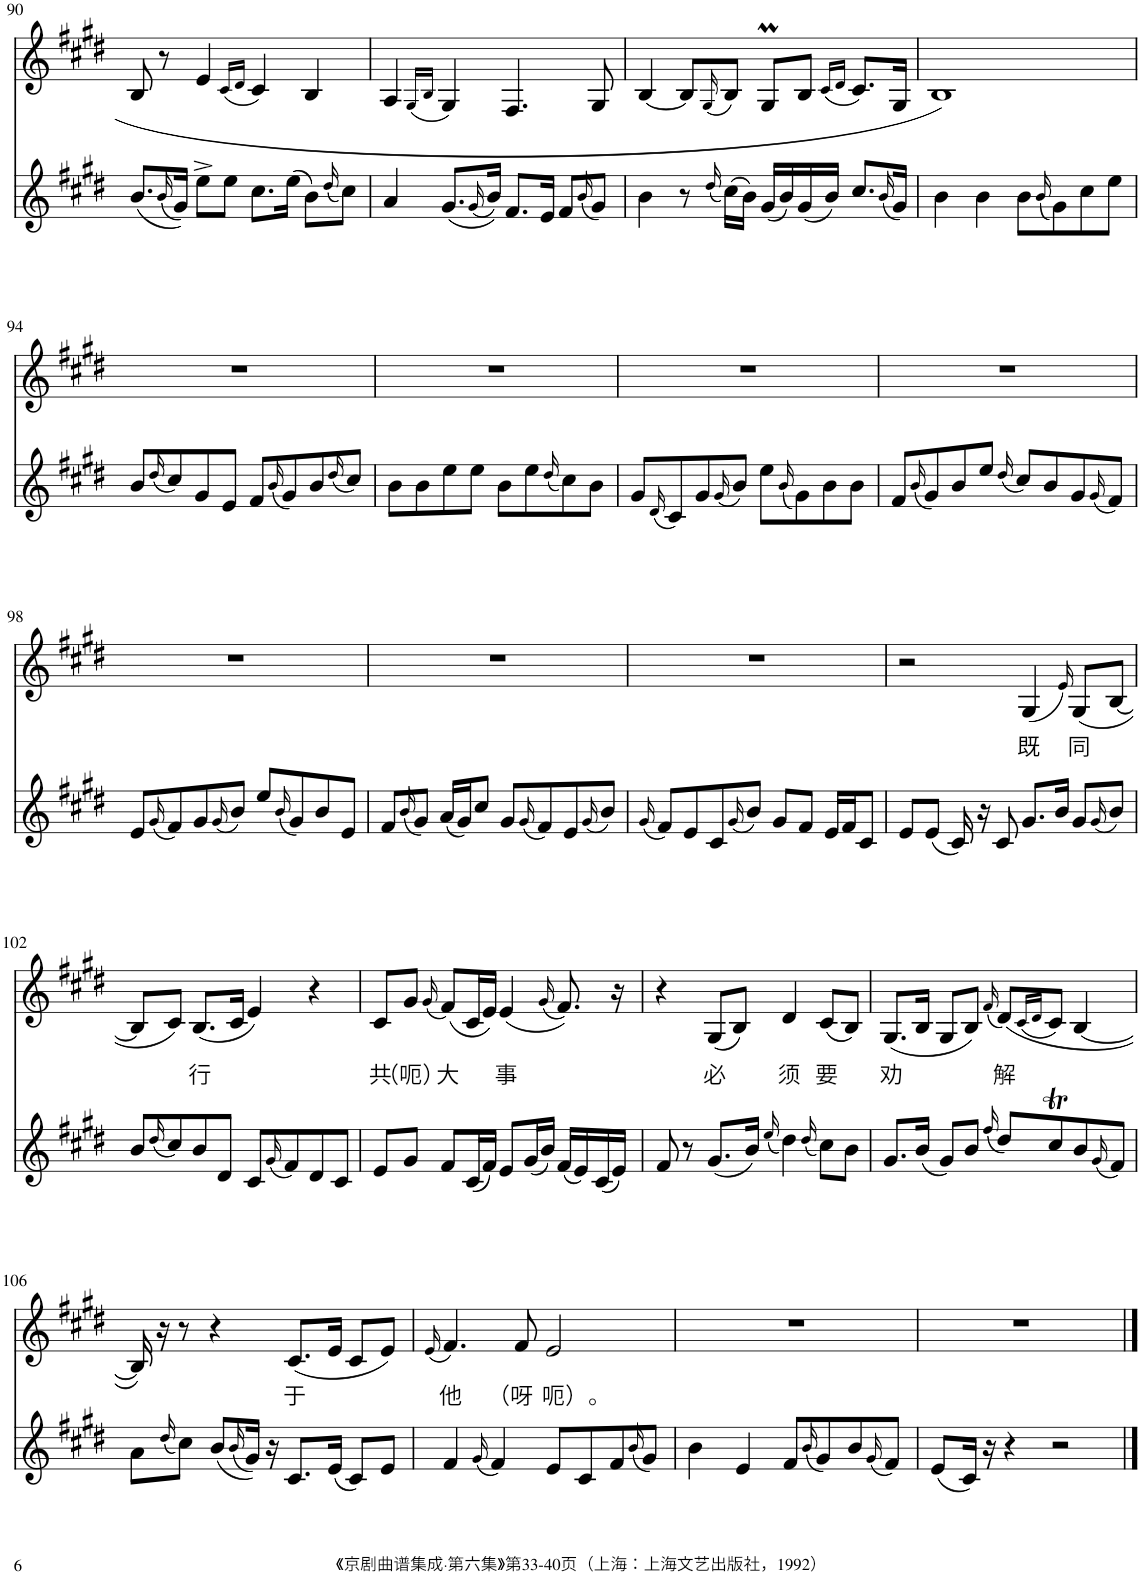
**kern	**kern	**text
*part2	*part1	*part1
*staff2	*staff1	*staff1
*I"Piano	*I"Piano	*
*I'Pno	*I'Pno	*
!!LO:PB:g=z
*clefG2	*clefG2	*
*k[f#c#g#d#]	*k[f#c#g#d#]	*
*M4/4	*M4/4	*
=90	=90	=90
(8.b/L	8B/	.
.	8r	.
(16qb/	.	.
16g#/Jk))	.	.
8ee^\L	4e/	.
8ee\J	.	.
.	(16qc#/LL	.
.	16qd#/JJ	.
8.cc#\L	4c#/)	.
(16ee\Jk	.	.
8b\L)	4B/	.
(16qdd#/	.	.
8cc#\J)	.	.
=91	=91	=91
4a/	4A/	.
.	(16qG#/LL	.
.	16qB/JJ	.
(8.g#/L	4G#/)	.
(16qg#/	.	.
16b/Jk))	.	.
8.f#/L	4.F#/	.
16e/Jk	.	.
8f#/L	.	.
(16qb/	.	.
8g#/J)	8G#/	.
=92	=92	=92
4b\	[4B/	.
8r	8B/L]	.
(16qdd#/	(16qG#/	.
(16cc#\LL)	8B/J)	.
16b\JJ)	.	.
(16g#/LL	8G#m/L	.
16b/)	.	.
(16g#/	8B/J	.
16b/JJ)	.	.
.	(16qc#/LL	.
.	16qd#/JJ	.
8.cc#/L	8.c#/L)	.
(16qb/	.	.
16g#/Jk)	16G#/Jk	.
=93	=93	=93
4b\	1B	.
4b\	.	.
8b\L	.	.
(16qb/	.	.
8g#\)	.	.
8cc#\	.	.
8ee\J	.	.
!!LO:LB:g=z
=94	=94	=94
8b/L	1r	.
(16qdd#/	.	.
8cc#/)	.	.
8g#/	.	.
8e/J	.	.
8f#/L	.	.
(16qb/	.	.
8g#/)	.	.
8b/	.	.
(16qdd#/	.	.
8cc#/J)	.	.
=95	=95	=95
8b\L	1r	.
8b\	.	.
8ee\	.	.
8ee\J	.	.
8b\L	.	.
8ee\	.	.
(16qdd#/	.	.
8cc#\)	.	.
8b\J	.	.
=96	=96	=96
8g#/L	1r	.
(16qd#/	.	.
8c#/)	.	.
8g#/	.	.
(16qg#/	.	.
8b/J)	.	.
8ee\L	.	.
(16qb/	.	.
8g#\)	.	.
8b\	.	.
8b\J	.	.
=97	=97	=97
8f#/L	1r	.
(16qb/	.	.
8g#/)	.	.
8b/	.	.
8ee/J	.	.
(16qdd#/	.	.
8cc#/L)	.	.
8b/	.	.
8g#/	.	.
(16qg#/	.	.
8f#/J)	.	.
!!LO:LB:g=z
=98	=98	=98
8e/L	1r	.
(16qg#/	.	.
8f#/)	.	.
8g#/	.	.
(16qg#/	.	.
8b/J)	.	.
8ee/L	.	.
(16qb/	.	.
8g#/)	.	.
8b/	.	.
8e/J	.	.
=99	=99	=99
8f#/L	1r	.
(16qb/	.	.
8g#/J)	.	.
(16a/LL	.	.
16g#/J)	.	.
8cc#/J	.	.
8g#/L	.	.
(16qg#/	.	.
8f#/)	.	.
8e/	.	.
(16qg#/	.	.
8b/J)	.	.
=100	=100	=100
(16qg#/	.	.
8f#/L)	1r	.
8e/	.	.
8c#/	.	.
(16qg#/	.	.
8b/J)	.	.
8g#/L	.	.
8f#/J	.	.
16e/LL	.	.
16f#/J	.	.
8c#/J	.	.
=101	=101	=101
8e/L	2r	.
(8e/J	.	.
16c#/)	.	.
16r	.	.
8c#/	.	.
!	!	!LO:LY:b
8.g#/L	(4G#/	既
16b/Jk	.	.
.	16qe/)	.
!	!	!LO:LY:b
8g#/L	(8G#/L	同
(16qg#/	.	.
8b/J)	[8B/J	.
!!LO:LB:g=z
=102	=102	=102
8b/L	8B/L]	.
(16qdd#/	.	.
8cc#/)	8c#/J)	.
!	!	!LO:LY:b
8b/	(8.B/L	行
8d#/J	.	.
.	16c#/Jk	.
8c#/L	4e/)	.
(16qg#/	.	.
8f#/)	.	.
8d#/	4r	.
8c#/J	.	.
=103	=103	=103
!	!	!LO:LY:b
8e/L	8c#/L	共
!	!	!LO:LY:b
8g#/J	8g#/J	（呃）
.	(16qg#/	.
!	!	!LO:LY:b
8f#/L	(8f#/L)	大
(16c#/L	16c#/L	.
16f#/JJ)	16e/JJ)	.
!	!	!LO:LY:b
8e/L	(4e/	事
(16g#/L	.	.
16b/JJ)	.	.
.	(16qg#/	.
(16f#/LL	8.f#/))	.
16e/)	.	.
(16c#/	.	.
16e/JJ)	16r	.
=104	=104	=104
8f#/	4r	.
8r	.	.
!	!	!LO:LY:b
(8.g#/L	(8G#/L	必
.	8B/J)	.
16b/Jk)	.	.
(16qee/	.	.
!	!	!LO:LY:b
4dd#\)	4d#/	须
(16qdd#/	.	.
!	!	!LO:LY:b
8cc#\L)	(8c#/L	要
8b\J	8B/J)	.
=105	=105	=105
!	!	!LO:LY:b
8.g#/L	(8.G#/L	劝
(16b/Jk	16B/Jk	.
8g#/L)	8G#/L	.
8b/J	8B/J)	.
(16qff#/	(16qf#/	.
!	!	!LO:LY:b
8dd#/L)	(8d#/L)	解
.	(16qc#/LL	.
.	16qd#/JJ	.
8cc#T/	8c#/J)	.
8b/	[4B/	.
(16qg#/	.	.
8f#/J)	.	.
!!LO:LB:g=z
=106	=106	=106
8a\L	16B/])	.
.	16r	.
(16qdd#/	.	.
8cc#\J)	8r	.
(8b/L	4r	.
(16qb/	.	.
16g#/Jk))	.	.
16r	.	.
!	!	!LO:LY:b
8.c#/L	(8.c#/L	于
(16e/Jk	16e/Jk	.
8c#/L)	8c#/L	.
8e/J	8e/J)	.
=107	=107	=107
.	(16qe/	.
!	!	!LO:LY:b
4f#/	4.f#/)	他
(16qg#/	.	.
4f#/)	.	.
!	!	!LO:LY:b
.	8f#/	（呀
!	!	!LO:LY:b
8e/L	2e/	呃）。
8c#/	.	.
8f#/	.	.
(16qb/	.	.
8g#/J)	.	.
=108	=108	=108
4b\	1r	.
4e/	.	.
8f#/L	.	.
(16qb/	.	.
8g#/)	.	.
8b/	.	.
(16qg#/	.	.
8f#/J)	.	.
=109	=109	=109
(8e/L	1r	.
16c#/Jk)	.	.
16r	.	.
4r	.	.
2r	.	.
==	==	==
*-	*-	*-
